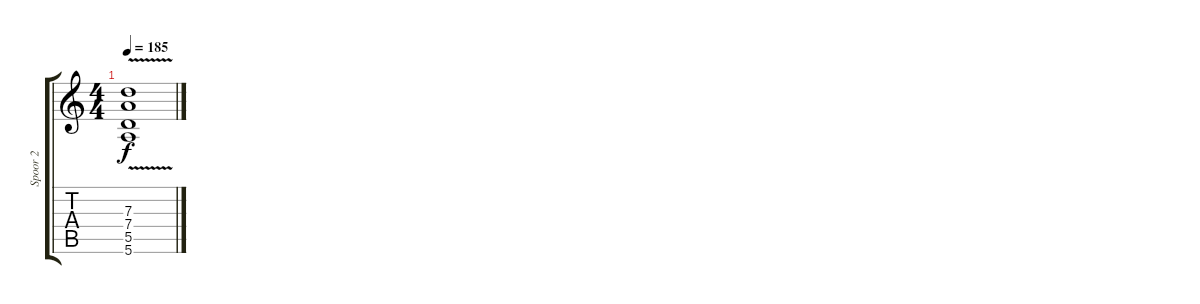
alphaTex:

\track ("Spoor 2" "Spoor 2") {instrument overdrivenguitar}
\staff {score tabs}
\tuning (E4 B3 G3 D3 A2 E2) {hide}
\ts (4 4)
\tempo 185
\clef g2
\ks c
(7.3{v} 7.4{v} 5.5{v} 5.6{v}).1{dy f}
